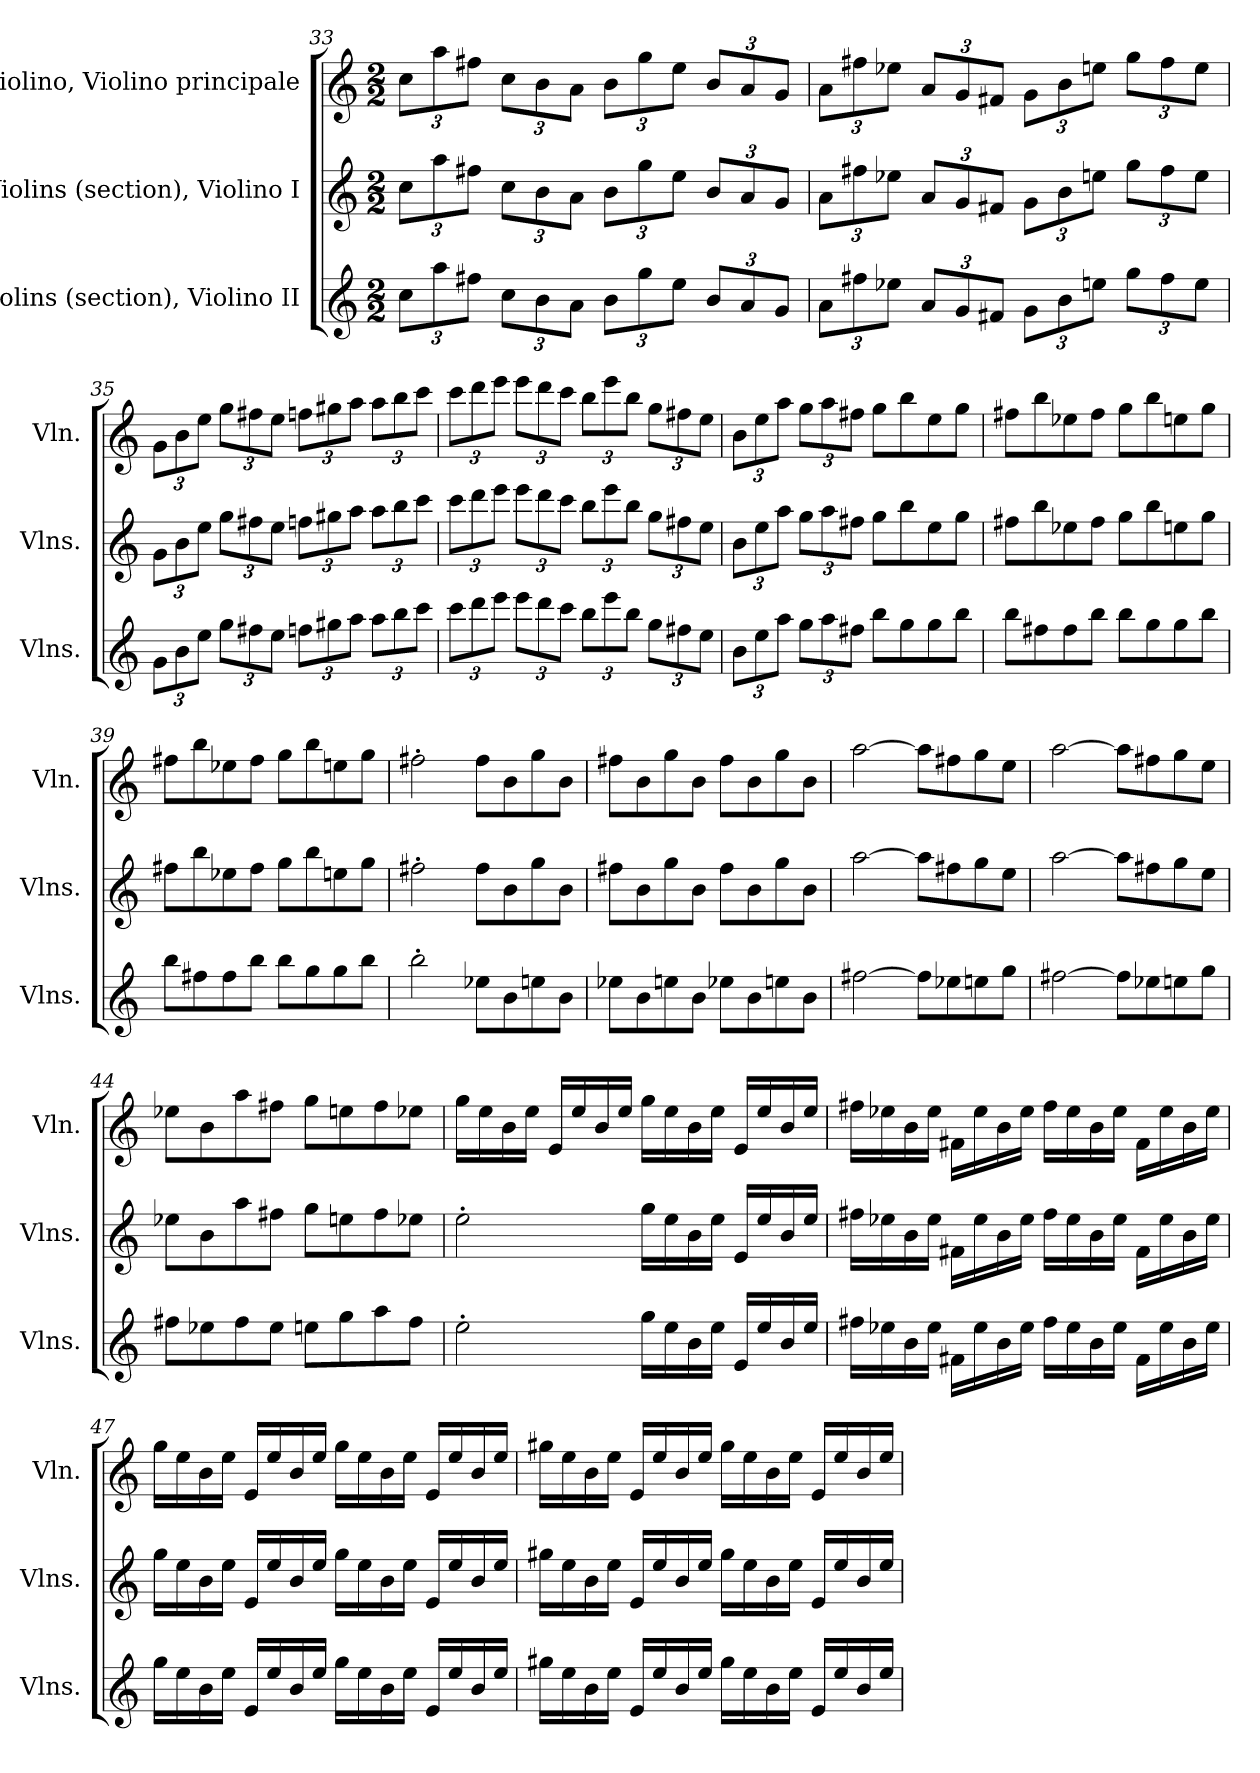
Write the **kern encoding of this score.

**kern	**kern	**kern
*part3	*part2	*part1
*staff3	*staff2	*staff1
*I"Violins (section), Violino II	*I"Violins (section), Violino I	*I"Violino, Violino principale
*I'Vlns.	*I'Vlns.	*I'Vln.
*clefG2	*clefG2	*clefG2
*k[]	*k[]	*k[]
*M2/2	*M2/2	*M2/2
*Xbrackettup	*Xbrackettup	*Xbrackettup
=33	=33	=33
12cc\L	12cc\L	12cc\L
12aa\	12aa\	12aa\
12ff#X\J	12ff#X\J	12ff#X\J
12cc\L	12cc\L	12cc\L
12b\	12b\	12b\
12a\J	12a\J	12a\J
12b\L	12b\L	12b\L
12gg\	12gg\	12gg\
12ee\J	12ee\J	12ee\J
12b/L	12b/L	12b/L
12a/	12a/	12a/
12g/J	12g/J	12g/J
!!LO:PB:g=z
=34	=34	=34
12a\L	12a\L	12a\L
12ff#X\	12ff#X\	12ff#X\
12ee-X\J	12ee-X\J	12ee-X\J
12a/L	12a/L	12a/L
12g/	12g/	12g/
12f#X/J	12f#X/J	12f#X/J
12g\L	12g\L	12g\L
12b\	12b\	12b\
12een\J	12een\J	12een\J
12gg\L	12gg\L	12gg\L
12ff#\	12ff#\	12ff#\
12ee\J	12ee\J	12ee\J
=35	=35	=35
12g\L	12g\L	12g\L
12b\	12b\	12b\
12ee\J	12ee\J	12ee\J
12gg\L	12gg\L	12gg\L
12ff#X\	12ff#X\	12ff#X\
12ee\J	12ee\J	12ee\J
12ffn\L	12ffn\L	12ffn\L
12gg#X\	12gg#X\	12gg#X\
12aa\J	12aa\J	12aa\J
12aa\L	12aa\L	12aa\L
12bb\	12bb\	12bb\
12ccc\J	12ccc\J	12ccc\J
=36	=36	=36
12ccc\L	12ccc\L	12ccc\L
12ddd\	12ddd\	12ddd\
12eee\J	12eee\J	12eee\J
12eee\L	12eee\L	12eee\L
12ddd\	12ddd\	12ddd\
12ccc\J	12ccc\J	12ccc\J
12bb\L	12bb\L	12bb\L
12eee\	12eee\	12eee\
12bb\J	12bb\J	12bb\J
12gg\L	12gg\L	12gg\L
12ff#X\	12ff#X\	12ff#X\
12ee\J	12ee\J	12ee\J
!!LO:LB:g=z
=37	=37	=37
12b\L	12b\L	12b\L
12ee\	12ee\	12ee\
12aa\J	12aa\J	12aa\J
12gg\L	12gg\L	12gg\L
12aa\	12aa\	12aa\
12ff#X\J	12ff#X\J	12ff#X\J
8bb\L	8gg\L	8gg\L
8gg\	8bb\	8bb\
8gg\	8ee\	8ee\
8bb\J	8gg\J	8gg\J
=38	=38	=38
8bb\L	8ff#X\L	8ff#X\L
8ff#X\	8bb\	8bb\
8ff#\	8ee-X\	8ee-X\
8bb\J	8ff#\J	8ff#\J
8bb\L	8gg\L	8gg\L
8gg\	8bb\	8bb\
8gg\	8een\	8een\
8bb\J	8gg\J	8gg\J
=39	=39	=39
8bb\L	8ff#X\L	8ff#X\L
8ff#X\	8bb\	8bb\
8ff#\	8ee-X\	8ee-X\
8bb\J	8ff#\J	8ff#\J
8bb\L	8gg\L	8gg\L
8gg\	8bb\	8bb\
8gg\	8een\	8een\
8bb\J	8gg\J	8gg\J
=40	=40	=40
2bb'\	2ff#X'\	2ff#X'\
8ee-X\L	8ff#\L	8ff#\L
8b\	8b\	8b\
8een\	8gg\	8gg\
8b\J	8b\J	8b\J
!!LO:LB:g=z
=41	=41	=41
8ee-X\L	8ff#X\L	8ff#X\L
8b\	8b\	8b\
8een\	8gg\	8gg\
8b\J	8b\J	8b\J
8ee-X\L	8ff#\L	8ff#\L
8b\	8b\	8b\
8een\	8gg\	8gg\
8b\J	8b\J	8b\J
=42	=42	=42
[2ff#X\	[2aa\	[2aa\
8ff#\L]	8aa\L]	8aa\L]
8ee-X\	8ff#X\	8ff#X\
8een\	8gg\	8gg\
8gg\J	8ee\J	8ee\J
=43	=43	=43
[2ff#X\	[2aa\	[2aa\
8ff#\L]	8aa\L]	8aa\L]
8ee-X\	8ff#X\	8ff#X\
8een\	8gg\	8gg\
8gg\J	8ee\J	8ee\J
=44	=44	=44
8ff#X\L	8ee-X\L	8ee-X\L
8ee-X\	8b\	8b\
8ff#\	8aa\	8aa\
8ee-\J	8ff#X\J	8ff#X\J
8een\L	8gg\L	8gg\L
8gg\	8een\	8een\
8aa\	8ff#\	8ff#\
8ff#\J	8ee-X\J	8ee-X\J
!!LO:LB:g=z
=45	=45	=45
2ee'\	2ee'\	16gg\LL
.	.	16ee\
.	.	16b\
.	.	16ee\JJ
.	.	16e/LL
.	.	16ee/
.	.	16b/
.	.	16ee/JJ
16gg\LL	16gg\LL	16gg\LL
16ee\	16ee\	16ee\
16b\	16b\	16b\
16ee\JJ	16ee\JJ	16ee\JJ
16e/LL	16e/LL	16e/LL
16ee/	16ee/	16ee/
16b/	16b/	16b/
16ee/JJ	16ee/JJ	16ee/JJ
=46	=46	=46
16ff#X\LL	16ff#X\LL	16ff#X\LL
16ee-X\	16ee-X\	16ee-X\
16b\	16b\	16b\
16ee-\JJ	16ee-\JJ	16ee-\JJ
16f#X\LL	16f#X\LL	16f#X\LL
16ee-\	16ee-\	16ee-\
16b\	16b\	16b\
16ee-\JJ	16ee-\JJ	16ee-\JJ
16ff#\LL	16ff#\LL	16ff#\LL
16ee-\	16ee-\	16ee-\
16b\	16b\	16b\
16ee-\JJ	16ee-\JJ	16ee-\JJ
16f#\LL	16f#\LL	16f#\LL
16ee-\	16ee-\	16ee-\
16b\	16b\	16b\
16ee-\JJ	16ee-\JJ	16ee-\JJ
!!LO:PB:g=z
=47	=47	=47
16gg\LL	16gg\LL	16gg\LL
16ee\	16ee\	16ee\
16b\	16b\	16b\
16ee\JJ	16ee\JJ	16ee\JJ
16e/LL	16e/LL	16e/LL
16ee/	16ee/	16ee/
16b/	16b/	16b/
16ee/JJ	16ee/JJ	16ee/JJ
16gg\LL	16gg\LL	16gg\LL
16ee\	16ee\	16ee\
16b\	16b\	16b\
16ee\JJ	16ee\JJ	16ee\JJ
16e/LL	16e/LL	16e/LL
16ee/	16ee/	16ee/
16b/	16b/	16b/
16ee/JJ	16ee/JJ	16ee/JJ
=48	=48	=48
16gg#X\LL	16gg#X\LL	16gg#X\LL
16ee\	16ee\	16ee\
16b\	16b\	16b\
16ee\JJ	16ee\JJ	16ee\JJ
16e/LL	16e/LL	16e/LL
16ee/	16ee/	16ee/
16b/	16b/	16b/
16ee/JJ	16ee/JJ	16ee/JJ
16gg#\LL	16gg#\LL	16gg#\LL
16ee\	16ee\	16ee\
16b\	16b\	16b\
16ee\JJ	16ee\JJ	16ee\JJ
16e/LL	16e/LL	16e/LL
16ee/	16ee/	16ee/
16b/	16b/	16b/
16ee/JJ	16ee/JJ	16ee/JJ
=	=	=
*-	*-	*-
